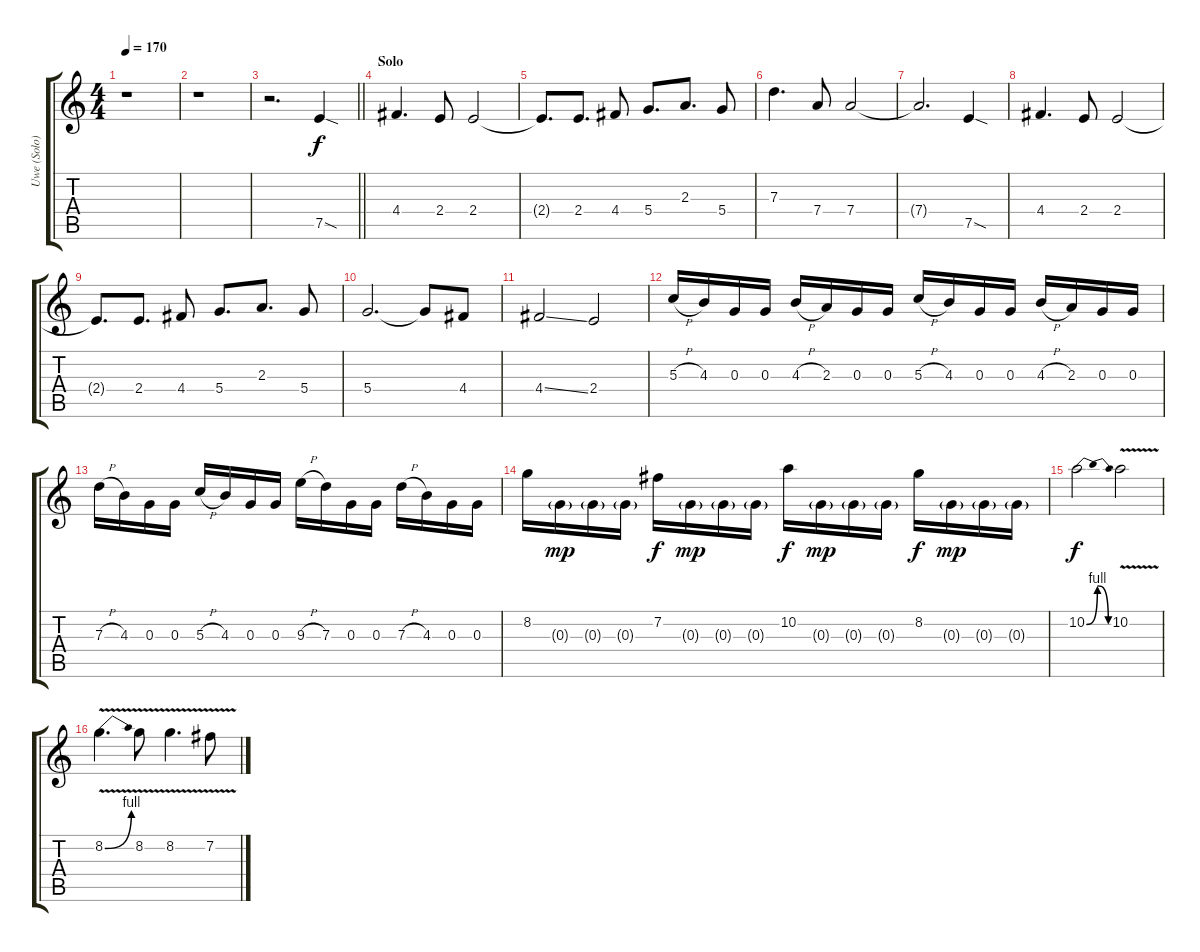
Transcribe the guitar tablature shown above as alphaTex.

\track ("Uwe (Solo)" "Uwe (Solo)") {instrument distortionguitar}
\staff {score tabs}
\tuning (E4 B3 G3 D3 A2 E2) {hide}
\ts (4 4)
\tempo 170
\clef g2
\ks c
r.1{dy f} |
r.1 |
\barLineRight lightlight
r.2{d} 7.5{sod}.4 |
\section ("" "Solo")
4.4.4{d} 2.4.8 2.4.2 |
2.4{t}.8{d} 2.4.8{d} 4.4.8 5.4.8{d} 2.3.8{d} 5.4.8 |
7.3.4{d} 7.4.8 7.4.2 |
7.4{t}.2{d} 7.5{sod}.4 |
4.4.4{d} 2.4.8 2.4.2 |
2.4{t}.8{d} 2.4.8{d} 4.4.8 5.4.8{d} 2.3.8{d} 5.4.8 |
5.4.2{d} 5.4{t}.8 4.4.8 |
4.4{ss}.2 2.4.2 |
5.3{h}.16 4.3.16 0.3.16 0.3.16 4.3{h}.16 2.3.16 0.3.16 0.3.16 5.3{h}.16 4.3.16 0.3.16 0.3.16 4.3{h}.16 2.3.16 0.3.16 0.3.16 |
7.3{h}.16 4.3.16 0.3.16 0.3.16 5.3{h}.16 4.3.16 0.3.16 0.3.16 9.3{h}.16 7.3.16 0.3.16 0.3.16 7.3{h}.16 4.3.16 0.3.16 0.3.16 |
8.2.16 0.3{g}.16{dy mp} 0.3{g}.16 0.3{g}.16 7.2.16{dy f} 0.3{g}.16{dy mp} 0.3{g}.16 0.3{g}.16 10.2.16{dy f} 0.3{g}.16{dy mp} 0.3{g}.16 0.3{g}.16 8.2.16{dy f} 0.3{g}.16{dy mp} 0.3{g}.16 0.3{g}.16 |
10.2{be (bendrelease 0 0 15 4 45 4 60 0)}.2{dy f} 10.2{v}.2 |
8.2{be (bend 0 0 60 4) v}.4{d} 8.2{v}.8 8.2{v}.4{d} 7.2{v}.8
